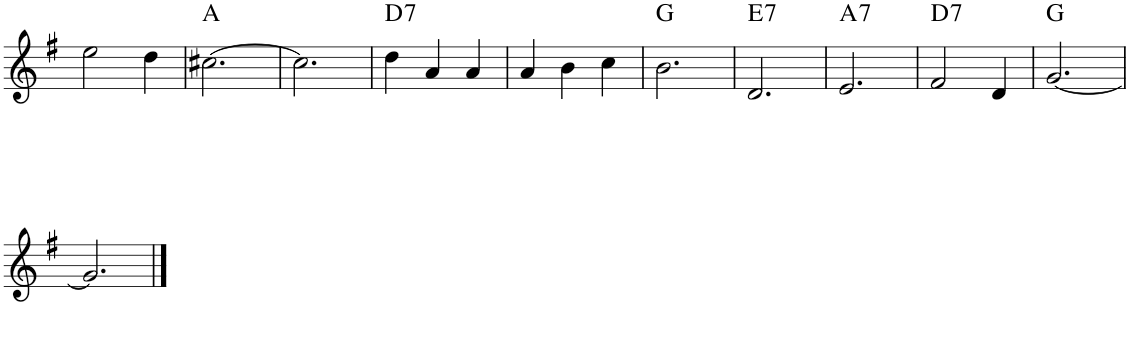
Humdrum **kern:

**kern	**harte
*part1	*part1
*staff1	*
*I"Piano	*
*I'Pno	*
!!LO:PB:g=z
*clefG2	*
*k[f#]	*
*G:	*
*M3/4	*
=22	=22
2ee\	.
4dd\	.
=23	=23
[2.cc#X\	A:maj
=24	=24
2.cc#\]	.
=25	=25
!	!LO:H:kt=7
4dd\	D:7
4a/	.
4a/	.
=26	=26
4a/	.
4b\	.
4cc\	.
=27	=27
2.b\	G:maj
=28	=28
!	!LO:H:kt=7
2.d/	E:7
=29	=29
!	!LO:H:kt=7
2.e/	A:7
=30	=30
!	!LO:H:kt=7
2f#/	D:7
4d/	.
=31	=31
[2.g/	G:maj
!!LO:LB:g=z
=32	=32
2.g/]	.
==	==
*-	*-
